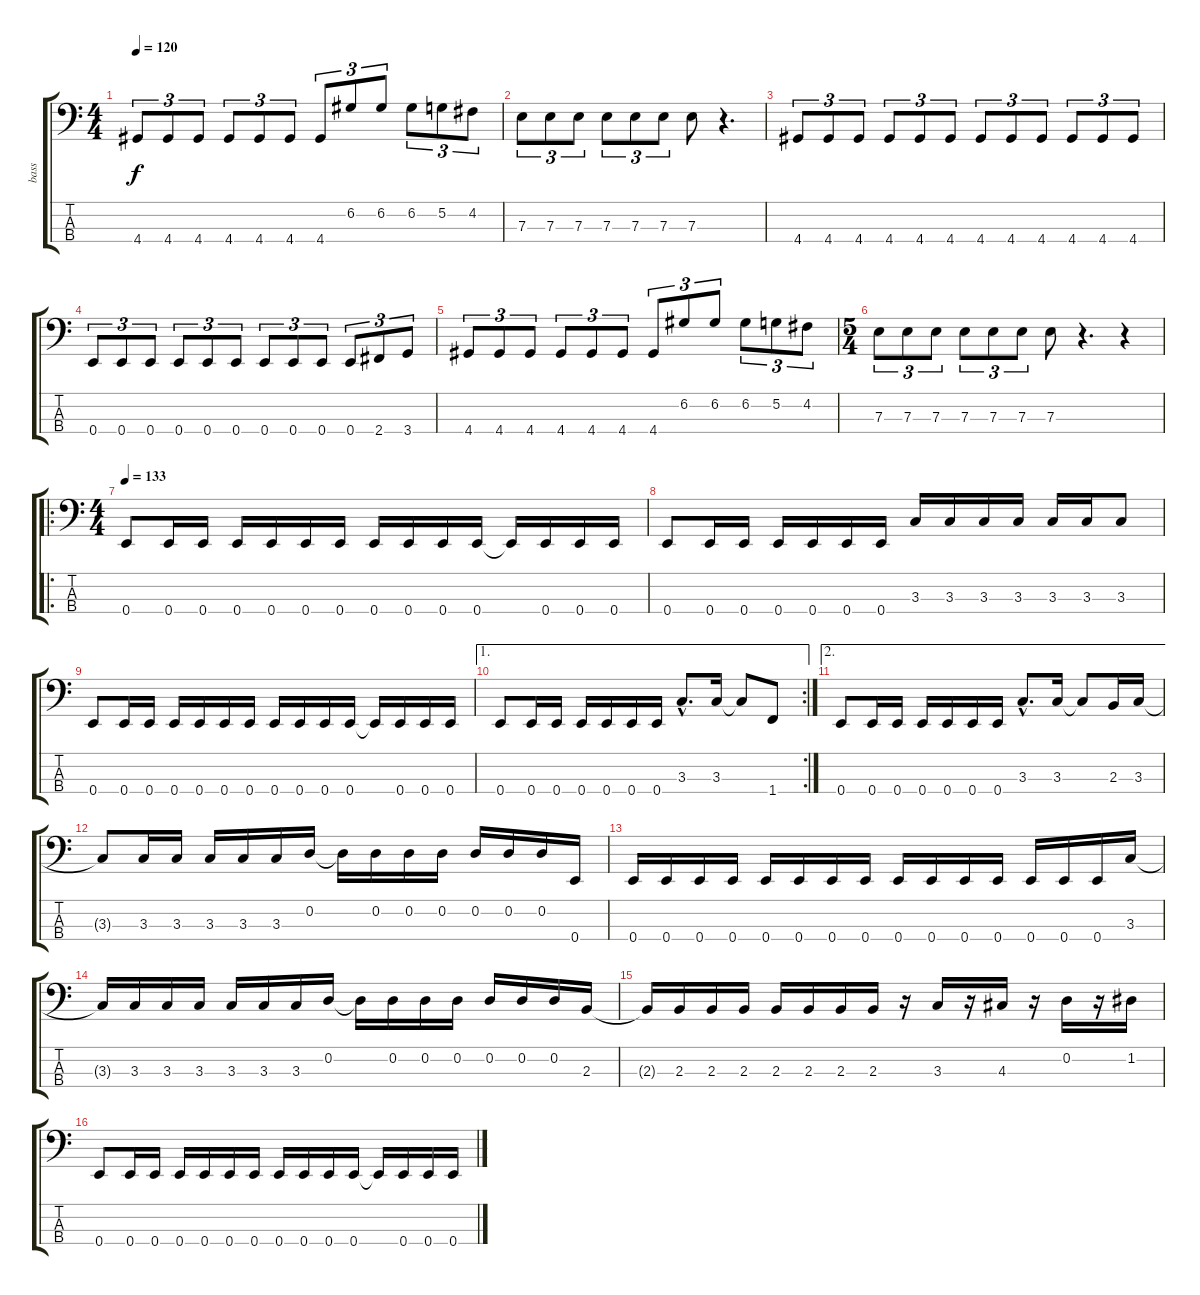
\track ("bass" "bass") {instrument electricbasspick}
\staff {score tabs}
\tuning (G2 D2 A1 E1) {hide}
\ts (4 4)
\tempo 120
\clef f4
\ks c
4.4.8{tu (3 2) dy f} 4.4.8{tu (3 2)} 4.4.8{tu (3 2)} 4.4.8{tu (3 2)} 4.4.8{tu (3 2)} 4.4.8{tu (3 2)} 4.4.8{tu (3 2)} 6.2.8{tu (3 2)} 6.2.8{tu (3 2)} 6.2.8{tu (3 2)} 5.2.8{tu (3 2)} 4.2.8{tu (3 2)} |
7.3.8{tu (3 2)} 7.3.8{tu (3 2)} 7.3.8{tu (3 2)} 7.3.8{tu (3 2)} 7.3.8{tu (3 2)} 7.3.8{tu (3 2)} 7.3.8 r.4{d} |
4.4.8{tu (3 2)} 4.4.8{tu (3 2)} 4.4.8{tu (3 2)} 4.4.8{tu (3 2)} 4.4.8{tu (3 2)} 4.4.8{tu (3 2)} 4.4.8{tu (3 2)} 4.4.8{tu (3 2)} 4.4.8{tu (3 2)} 4.4.8{tu (3 2)} 4.4.8{tu (3 2)} 4.4.8{tu (3 2)} |
0.4.8{tu (3 2)} 0.4.8{tu (3 2)} 0.4.8{tu (3 2)} 0.4.8{tu (3 2)} 0.4.8{tu (3 2)} 0.4.8{tu (3 2)} 0.4.8{tu (3 2)} 0.4.8{tu (3 2)} 0.4.8{tu (3 2)} 0.4.8{tu (3 2)} 2.4.8{tu (3 2)} 3.4.8{tu (3 2)} |
4.4.8{tu (3 2)} 4.4.8{tu (3 2)} 4.4.8{tu (3 2)} 4.4.8{tu (3 2)} 4.4.8{tu (3 2)} 4.4.8{tu (3 2)} 4.4.8{tu (3 2)} 6.2.8{tu (3 2)} 6.2.8{tu (3 2)} 6.2.8{tu (3 2)} 5.2.8{tu (3 2)} 4.2.8{tu (3 2)} |
\ts (5 4)
7.3.8{tu (3 2)} 7.3.8{tu (3 2)} 7.3.8{tu (3 2)} 7.3.8{tu (3 2)} 7.3.8{tu (3 2)} 7.3.8{tu (3 2)} 7.3.8 r.4{d} r.4 |
\ro
\ts (4 4)
\tempo 133
0.4.8 0.4.16 0.4.16 0.4.16 0.4.16 0.4.16 0.4.16 0.4.16 0.4.16 0.4.16 0.4.16 0.4{t}.16 0.4.16 0.4.16 0.4.16 |
0.4.8 0.4.16 0.4.16 0.4.16 0.4.16 0.4.16 0.4.16 3.3.16 3.3.16 3.3.16 3.3.16 3.3.16 3.3.16 3.3.8 |
0.4.8 0.4.16 0.4.16 0.4.16 0.4.16 0.4.16 0.4.16 0.4.16 0.4.16 0.4.16 0.4.16 0.4{t}.16 0.4.16 0.4.16 0.4.16 |
\ae 1
\rc 2
0.4.8 0.4.16 0.4.16 0.4.16 0.4.16 0.4.16 0.4.16 3.3{hac}.8{d} 3.3.16 3.3{t}.8 1.4.8 |
\ae 2
0.4.8 0.4.16 0.4.16 0.4.16 0.4.16 0.4.16 0.4.16 3.3{hac}.8{d} 3.3.16 3.3{t}.8 2.3.16 3.3.16 |
3.3{t}.8 3.3.16 3.3.16 3.3.16 3.3.16 3.3.16 0.2.16 0.2{t}.16 0.2.16 0.2.16 0.2.16 0.2.16 0.2.16 0.2.16 0.4.16 |
0.4.16 0.4.16 0.4.16 0.4.16 0.4.16 0.4.16 0.4.16 0.4.16 0.4.16 0.4.16 0.4.16 0.4.16 0.4.16 0.4.16 0.4.16 3.3.16 |
3.3{t}.16 3.3.16 3.3.16 3.3.16 3.3.16 3.3.16 3.3.16 0.2.16 0.2{t}.16 0.2.16 0.2.16 0.2.16 0.2.16 0.2.16 0.2.16 2.3.16 |
2.3{t}.16 2.3.16 2.3.16 2.3.16 2.3.16 2.3.16 2.3.16 2.3.16 r.16 3.3.16 r.16 4.3.16 r.16 0.2.16 r.16 1.2.16 |
0.4.8 0.4.16 0.4.16 0.4.16 0.4.16 0.4.16 0.4.16 0.4.16 0.4.16 0.4.16 0.4.16 0.4{t}.16 0.4.16 0.4.16 0.4.16
